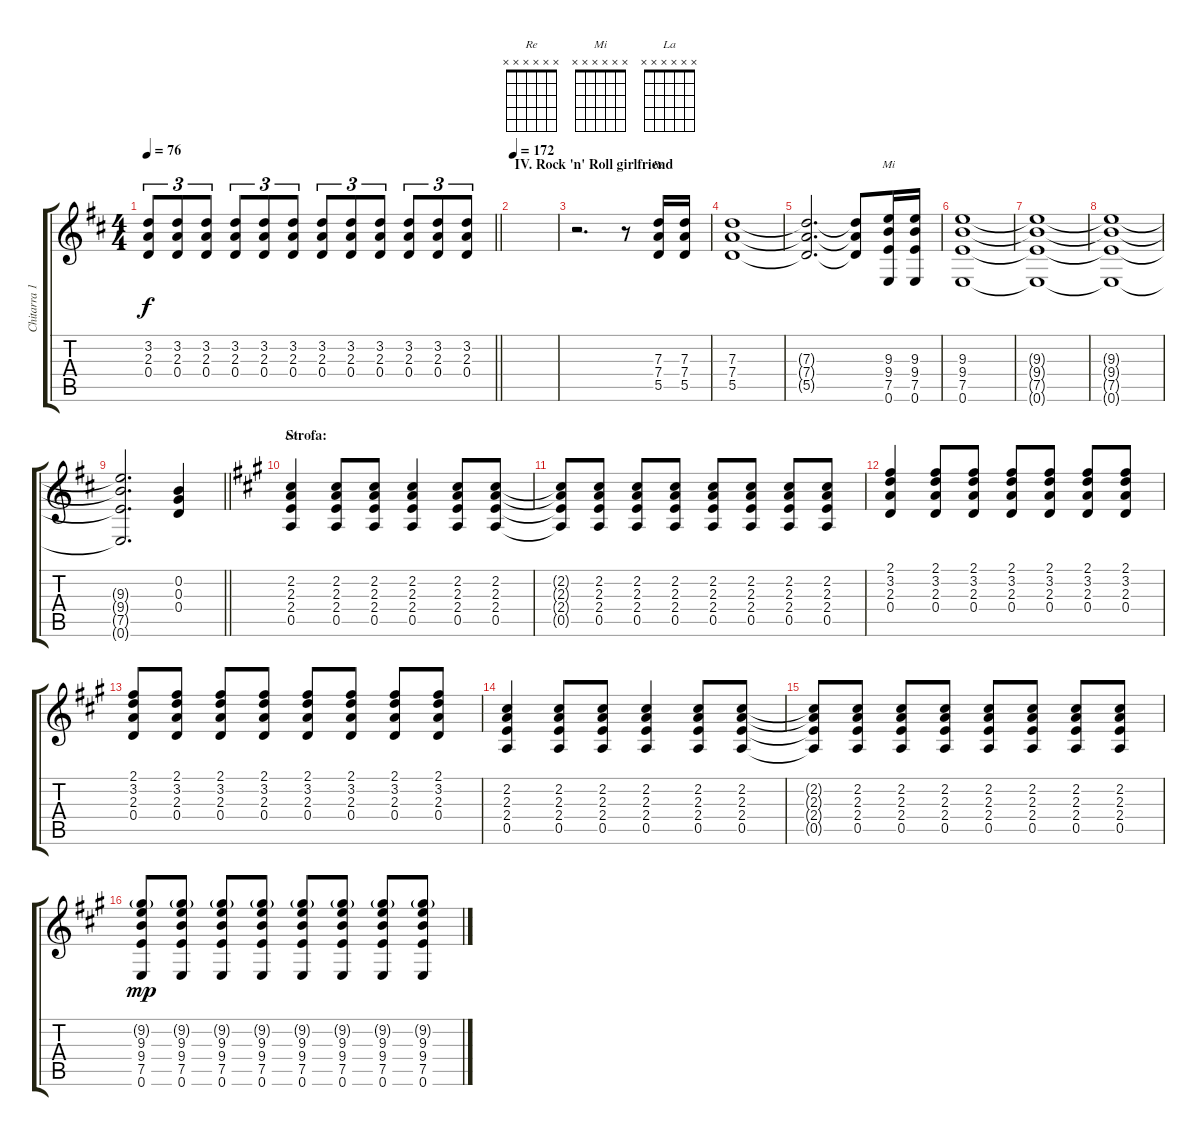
\track ("Chitarra 1" "Chitarra 1") {instrument distortionguitar}
\staff {score tabs}
\tuning (E4 B3 G3 D3 A2 E2) {hide}
\chord ("Re" x x x x x x)
\chord ("Mi" x x x x x x)
\chord ("La" x x x x x x)
\ts (4 4)
\tempo 76
\clef g2
\barLineRight lightlight
\ks d
(3.2 2.3 0.4).8{tu (3 2) dy f} (3.2 2.3 0.4).8{tu (3 2)} (3.2 2.3 0.4).8{tu (3 2)} (3.2 2.3 0.4).8{tu (3 2)} (3.2 2.3 0.4).8{tu (3 2)} (3.2 2.3 0.4).8{tu (3 2)} (3.2 2.3 0.4).8{tu (3 2)} (3.2 2.3 0.4).8{tu (3 2)} (3.2 2.3 0.4).8{tu (3 2)} (3.2 2.3 0.4).8{tu (3 2)} (3.2 2.3 0.4).8{tu (3 2)} (3.2 2.3 0.4).8{tu (3 2)} |
\section ("" "IV. Rock 'n' Roll girlfriend")
\tempo 172
|
r.2{d} r.8 (7.3 7.4 5.5).16{ch "Re" volume 12} (7.3 7.4 5.5).16 |
(7.3 7.4 5.5).1 |
(7.3{t} 7.4{t} 5.5{t}).2{d} (7.3{t} 7.4{t} 5.5{t}).8 (9.3 9.4 7.5 0.6).16{ch "Mi"} (9.3 9.4 7.5 0.6).16 |
(9.3 9.4 7.5 0.6).1 |
(9.3{t} 9.4{t} 7.5{t} 0.6{t}).1 |
(9.3{t} 9.4{t} 7.5{t} 0.6{t}).1 |
\barLineRight lightlight
(9.3{t} 9.4{t} 7.5{t} 0.6{t}).2{d} (0.2 0.3 0.4).4 |
\section ("" "Strofa:")
\ks a
(2.2 2.3 2.4 0.5).4{ch "La"} (2.2 2.3 2.4 0.5).8 (2.2 2.3 2.4 0.5).8 (2.2 2.3 2.4 0.5).4 (2.2 2.3 2.4 0.5).8 (2.2 2.3 2.4 0.5).8 |
(2.2{t} 2.3{t} 2.4{t} 0.5{t}).8 (2.2 2.3 2.4 0.5).8 (2.2 2.3 2.4 0.5).8 (2.2 2.3 2.4 0.5).8 (2.2 2.3 2.4 0.5).8 (2.2 2.3 2.4 0.5).8 (2.2 2.3 2.4 0.5).8 (2.2 2.3 2.4 0.5).8 |
(2.1 3.2 2.3 0.4).4 (2.1 3.2 2.3 0.4).8 (2.1 3.2 2.3 0.4).8 (2.1 3.2 2.3 0.4).8 (2.1 3.2 2.3 0.4).8 (2.1 3.2 2.3 0.4).8 (2.1 3.2 2.3 0.4).8 |
(2.1 3.2 2.3 0.4).8 (2.1 3.2 2.3 0.4).8 (2.1 3.2 2.3 0.4).8 (2.1 3.2 2.3 0.4).8 (2.1 3.2 2.3 0.4).8 (2.1 3.2 2.3 0.4).8 (2.1 3.2 2.3 0.4).8 (2.1 3.2 2.3 0.4).8 |
(2.2 2.3 2.4 0.5).4 (2.2 2.3 2.4 0.5).8 (2.2 2.3 2.4 0.5).8 (2.2 2.3 2.4 0.5).4 (2.2 2.3 2.4 0.5).8 (2.2 2.3 2.4 0.5).8 |
(2.2{t} 2.3{t} 2.4{t} 0.5{t}).8 (2.2 2.3 2.4 0.5).8 (2.2 2.3 2.4 0.5).8 (2.2 2.3 2.4 0.5).8 (2.2 2.3 2.4 0.5).8 (2.2 2.3 2.4 0.5).8 (2.2 2.3 2.4 0.5).8 (2.2 2.3 2.4 0.5).8 |
(9.2{g} 9.3 9.4 7.5 0.6).8{dy mp} (9.2{g} 9.3 9.4 7.5 0.6).8 (9.2{g} 9.3 9.4 7.5 0.6).8 (9.2{g} 9.3 9.4 7.5 0.6).8 (9.2{g} 9.3 9.4 7.5 0.6).8 (9.2{g} 9.3 9.4 7.5 0.6).8 (9.2{g} 9.3 9.4 7.5 0.6).8 (9.2{g} 9.3 9.4 7.5 0.6).8
